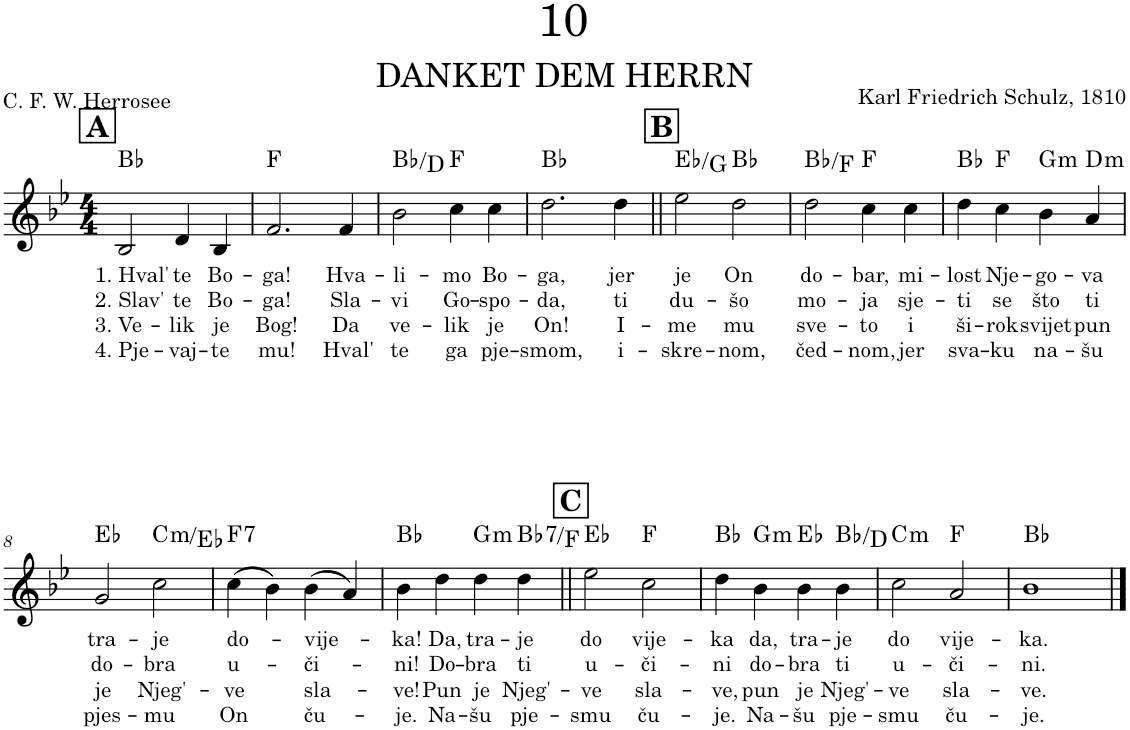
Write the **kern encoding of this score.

**kern	**text	**text	**text	**text	**harte
*part1	*part1	*part1	*part1	*part1	*part1
*staff1	*staff1	*staff1	*staff1	*staff1	*
*I"Soprano	*	*	*	*	*
*I'S.	*	*	*	*	*
*clefG2	*	*	*	*	*
*k[b-e-]	*	*	*	*	*
*M4/4	*	*	*	*	*
!!LO:REH:place=s1:a:B:cj:fs=14:t=A
=1	=1	=1	=1	=1	=1
!	!LO:LY:b	!LO:LY:b	!LO:LY:b	!LO:LY:b	!
2B-/	1. Hval'	2. Slav'	3. Ve-	4. Pje-	Bb:maj
!	!LO:LY:b	!LO:LY:b	!LO:LY:b	!LO:LY:b	!
4d/	te	te	-lik	-vaj-	.
!	!LO:LY:b	!LO:LY:b	!LO:LY:b	!LO:LY:b	!
4B-/	Bo-	Bo-	je	-te	.
=2	=2	=2	=2	=2	=2
!	!LO:LY:b	!LO:LY:b	!LO:LY:b	!LO:LY:b	!
2.f/	-ga!	-ga!	Bog!	mu!	F:maj
!	!LO:LY:b	!LO:LY:b	!LO:LY:b	!LO:LY:b	!
4f/	Hva-	Sla-	Da	Hval'	.
=3	=3	=3	=3	=3	=3
!	!LO:LY:b	!LO:LY:b	!LO:LY:b	!LO:LY:b	!
2b-\	-li-	-vi	ve-	te	Bb:maj/3
!	!LO:LY:b	!LO:LY:b	!LO:LY:b	!LO:LY:b	!
4cc\	-mo	Go-	-lik	ga	F:maj
!	!LO:LY:b	!LO:LY:b	!LO:LY:b	!LO:LY:b	!LO:H:kt=N.C.
4cc\	Bo-	-spo-	je	pje-	N
=4	=4	=4	=4	=4	=4
!	!LO:LY:b	!LO:LY:b	!LO:LY:b	!LO:LY:b	!
2.dd\	-ga,	-da,	On!	-smom,	Bb:maj
!	!LO:LY:b	!LO:LY:b	!LO:LY:b	!LO:LY:b	!LO:H:kt=N.C.
4dd\	jer	ti	I-	i-	N
!!LO:REH:place=s1:a:B:cj:fs=14:t=B
=5||	=5||	=5||	=5||	=5||	=5||
!	!LO:LY:b	!LO:LY:b	!LO:LY:b	!LO:LY:b	!
2ee-\	je	du-	-me	-skre-	Eb:maj/3
!	!LO:LY:b	!LO:LY:b	!LO:LY:b	!LO:LY:b	!
2dd\	On	-šo	mu	-nom,	Bb:maj
=6	=6	=6	=6	=6	=6
!	!LO:LY:b	!LO:LY:b	!LO:LY:b	!LO:LY:b	!
2dd\	do-	mo-	sve-	čed-	Bb:maj/5
!	!LO:LY:b	!LO:LY:b	!LO:LY:b	!LO:LY:b	!
4cc\	-bar,	-ja	-to	-nom,	F:maj
!	!LO:LY:b	!LO:LY:b	!LO:LY:b	!LO:LY:b	!LO:H:kt=N.C.
4cc\	mi-	sje-	i	jer	N
=7	=7	=7	=7	=7	=7
!	!LO:LY:b	!LO:LY:b	!LO:LY:b	!LO:LY:b	!
4dd\	-lost	-ti	ši-	sva-	Bb:maj
!	!LO:LY:b	!LO:LY:b	!LO:LY:b	!LO:LY:b	!
4cc\	Nje-	se	-rok	-ku	F:maj
!	!LO:LY:b	!LO:LY:b	!LO:LY:b	!LO:LY:b	!LO:H:kt=m
4b-\	-go-	što	svijet	na-	G:min
!	!LO:LY:b	!LO:LY:b	!LO:LY:b	!LO:LY:b	!LO:H:kt=m
4a/	-va	ti	pun	-šu	D:min
!!LO:LB:g=z
=8	=8	=8	=8	=8	=8
!	!LO:LY:b	!LO:LY:b	!LO:LY:b	!LO:LY:b	!
2g/	tra-	do-	je	pjes-	Eb:maj
!	!LO:LY:b	!LO:LY:b	!LO:LY:b	!LO:LY:b	!LO:H:kt=m
2cc\	-je	-bra	Njeg'-	-mu	C:min/b3
=9	=9	=9	=9	=9	=9
!	!LO:LY:b	!LO:LY:b	!LO:LY:b	!LO:LY:b	!LO:H:kt=7
(4cc\	do-	u-	-ve	On	F:7
4b-\)	.	.	.	.	.
!	!LO:LY:b	!LO:LY:b	!LO:LY:b	!LO:LY:b	!
(4b-\	-vije-	-či-	sla-	ču-	.
4a/)	.	.	.	.	.
=10	=10	=10	=10	=10	=10
!	!LO:LY:b	!LO:LY:b	!LO:LY:b	!LO:LY:b	!
4b-\	-ka!	-ni!	-ve!	-je.	Bb:maj
!	!LO:LY:b	!LO:LY:b	!LO:LY:b	!LO:LY:b	!
4dd\	Da,	Do-	Pun	Na-	.
!	!LO:LY:b	!LO:LY:b	!LO:LY:b	!LO:LY:b	!LO:H:kt=m
4dd\	tra-	-bra	je	-šu	G:min
!	!LO:LY:b	!LO:LY:b	!LO:LY:b	!LO:LY:b	!LO:H:kt=7
4dd\	-je	ti	Njeg'-	pje-	Bb:7/5
!!LO:REH:place=s1:a:B:cj:fs=14:t=C
=11||	=11||	=11||	=11||	=11||	=11||
!	!LO:LY:b	!LO:LY:b	!LO:LY:b	!LO:LY:b	!
2ee-\	do	u-	-ve	-smu	Eb:maj
!	!LO:LY:b	!LO:LY:b	!LO:LY:b	!LO:LY:b	!
2cc\	vije-	-či-	sla-	ču-	F:maj
=12	=12	=12	=12	=12	=12
!	!LO:LY:b	!LO:LY:b	!LO:LY:b	!LO:LY:b	!
4dd\	-ka	-ni	-ve,	-je.	Bb:maj
!	!LO:LY:b	!LO:LY:b	!LO:LY:b	!LO:LY:b	!LO:H:kt=m
4b-\	da,	do-	pun	Na-	G:min
!	!LO:LY:b	!LO:LY:b	!LO:LY:b	!LO:LY:b	!
4b-\	tra-	-bra	je	-šu	Eb:maj
!	!LO:LY:b	!LO:LY:b	!LO:LY:b	!LO:LY:b	!
4b-\	-je	ti	Njeg'-	pje-	Bb:maj/3
=13	=13	=13	=13	=13	=13
!	!LO:LY:b	!LO:LY:b	!LO:LY:b	!LO:LY:b	!LO:H:kt=m
2cc\	do	u-	-ve	-smu	C:min
!	!LO:LY:b	!LO:LY:b	!LO:LY:b	!LO:LY:b	!
2a/	vije-	-či-	sla-	ču-	F:maj
=14	=14	=14	=14	=14	=14
!	!LO:LY:b	!LO:LY:b	!LO:LY:b	!LO:LY:b	!
1b-	-ka.	-ni.	-ve.	-je.	Bb:maj
==	==	==	==	==	==
*-	*-	*-	*-	*-	*-
